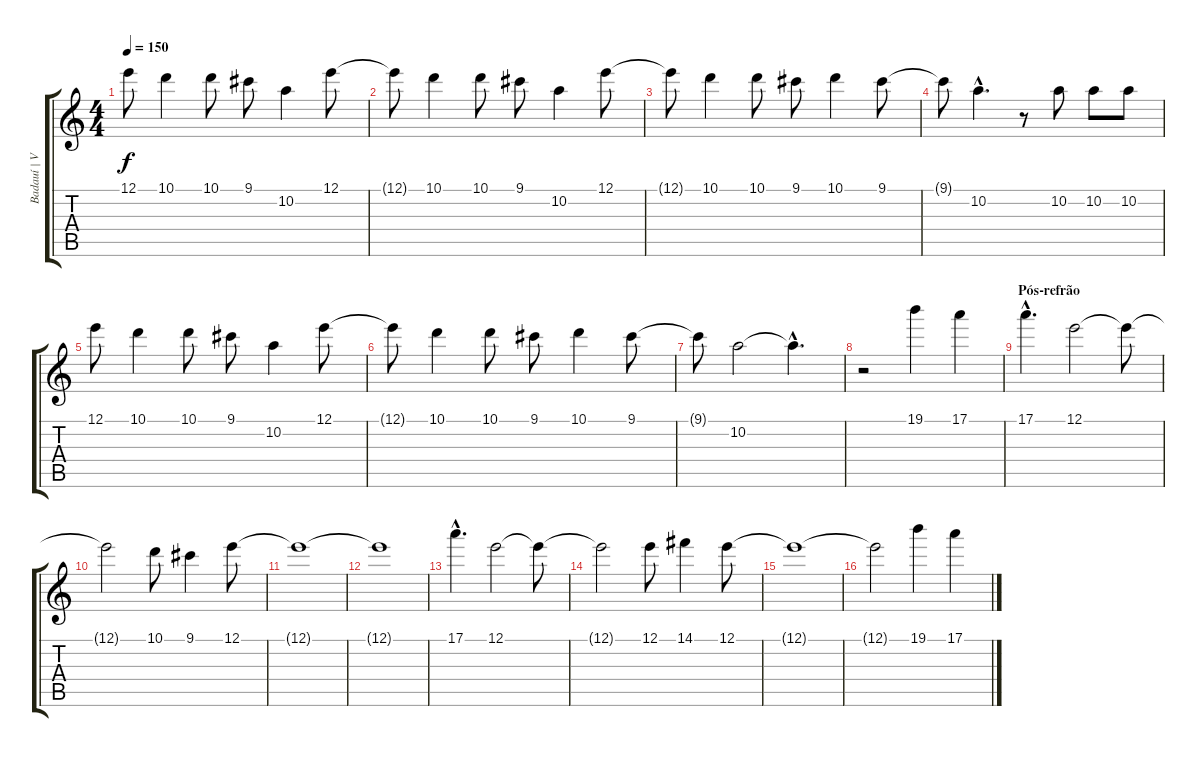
\track ("Badauí | Vocal" "Badauí | V") {instrument overdrivenguitar}
\staff {score tabs}
\tuning (E4 B3 G3 D3 A2 E2) {hide}
\ts (4 4)
\tempo 150
\clef g2
\ks c
12.1.8{dy f} 10.1.4 10.1.8 9.1.8 10.2.4 12.1.8 |
12.1{t}.8 10.1.4 10.1.8 9.1.8 10.2.4 12.1.8 |
12.1{t}.8 10.1.4 10.1.8 9.1.8 10.1.4 9.1.8 |
9.1{t}.8 10.2{hac}.4{d} r.8 10.2.8 10.2.8 10.2.8 |
12.1.8 10.1.4 10.1.8 9.1.8 10.2.4 12.1.8 |
12.1{t}.8 10.1.4 10.1.8 9.1.8 10.1.4 9.1.8 |
9.1{t}.8 10.2.2 10.2{hac t}.4{d} |
r.2 19.1.4 17.1.4 |
\section ("" "Pós-refrão")
17.1{hac}.4{d} 12.1.2 12.1{t}.8 |
12.1{t}.2 10.1.8 9.1.4 12.1.8 |
12.1{t}.1 |
12.1{t}.1 |
17.1{hac}.4{d} 12.1.2 12.1{t}.8 |
12.1{t}.2 12.1.8 14.1.4 12.1.8 |
12.1{t}.1 |
12.1{t}.2 19.1.4 17.1.4
